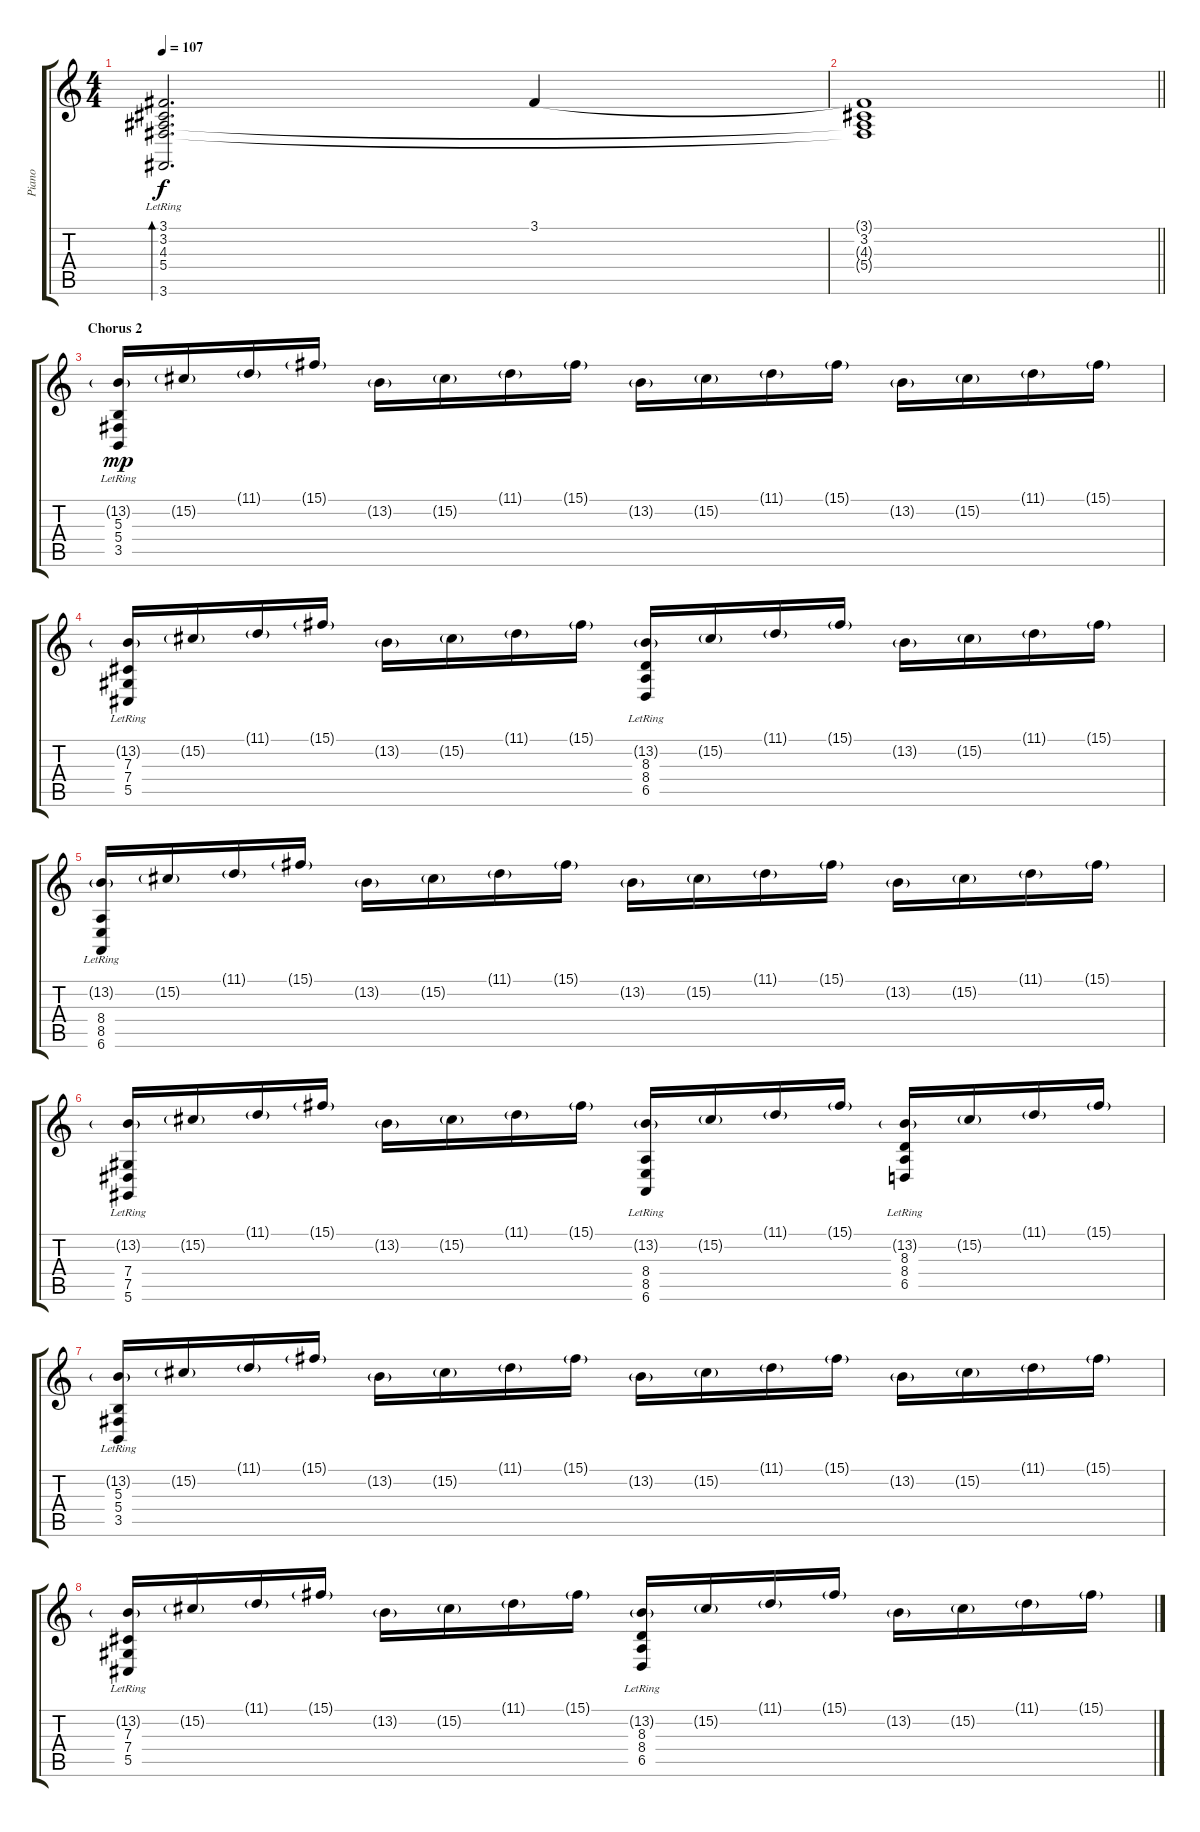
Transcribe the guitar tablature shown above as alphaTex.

\track ("Piano" "Piano") {instrument acousticgrandpiano}
\staff {score tabs}
\tuning (Eb4 Bb3 Gb3 Db3 Ab2 Eb2) {hide}
\ts (4 4)
\tempo 107
\clef g2
\ks c
(3.1 3.2 4.3 5.4 3.6{lr}).2{d bd 60 dy f} 3.1.4 |
\barLineRight lightlight
(3.1{t} 3.2 4.3{t} 5.4{t}).1 |
\section ("" "Chorus 2")
(13.2{g} 5.3{lr} 5.4{lr} 3.5{lr}).16{dy mp volume 16} 15.2{g}.16 11.1{g}.16 15.1{g}.16 13.2{g}.16 15.2{g}.16 11.1{g}.16 15.1{g}.16 13.2{g}.16 15.2{g}.16 11.1{g}.16 15.1{g}.16 13.2{g}.16 15.2{g}.16 11.1{g}.16 15.1{g}.16 |
(13.2{g} 7.3{lr} 7.4{lr} 5.5{lr}).16 15.2{g}.16 11.1{g}.16 15.1{g}.16 13.2{g}.16 15.2{g}.16 11.1{g}.16 15.1{g}.16 (13.2{g} 8.3{lr} 8.4{lr} 6.5{lr}).16 15.2{g}.16 11.1{g}.16 15.1{g}.16 13.2{g}.16 15.2{g}.16 11.1{g}.16 15.1{g}.16 |
(13.2{g} 8.4{lr} 8.5{lr} 6.6{lr}).16 15.2{g}.16 11.1{g}.16 15.1{g}.16 13.2{g}.16 15.2{g}.16 11.1{g}.16 15.1{g}.16 13.2{g}.16 15.2{g}.16 11.1{g}.16 15.1{g}.16 13.2{g}.16 15.2{g}.16 11.1{g}.16 15.1{g}.16 |
(13.2{g} 7.4{lr} 7.5{lr} 5.6{lr}).16 15.2{g}.16 11.1{g}.16 15.1{g}.16 13.2{g}.16 15.2{g}.16 11.1{g}.16 15.1{g}.16 (13.2{g} 8.4{lr} 8.5{lr} 6.6{lr}).16 15.2{g}.16 11.1{g}.16 15.1{g}.16 (13.2{g} 8.3{lr} 8.4{lr} 6.5{lr}).16 15.2{g}.16 11.1{g}.16 15.1{g}.16 |
(13.2{g} 5.3{lr} 5.4{lr} 3.5{lr}).16 15.2{g}.16 11.1{g}.16 15.1{g}.16 13.2{g}.16 15.2{g}.16 11.1{g}.16 15.1{g}.16 13.2{g}.16 15.2{g}.16 11.1{g}.16 15.1{g}.16 13.2{g}.16 15.2{g}.16 11.1{g}.16 15.1{g}.16 |
(13.2{g} 7.3{lr} 7.4{lr} 5.5{lr}).16 15.2{g}.16 11.1{g}.16 15.1{g}.16 13.2{g}.16 15.2{g}.16 11.1{g}.16 15.1{g}.16 (13.2{g} 8.3{lr} 8.4{lr} 6.5{lr}).16 15.2{g}.16 11.1{g}.16 15.1{g}.16 13.2{g}.16 15.2{g}.16 11.1{g}.16 15.1{g}.16
